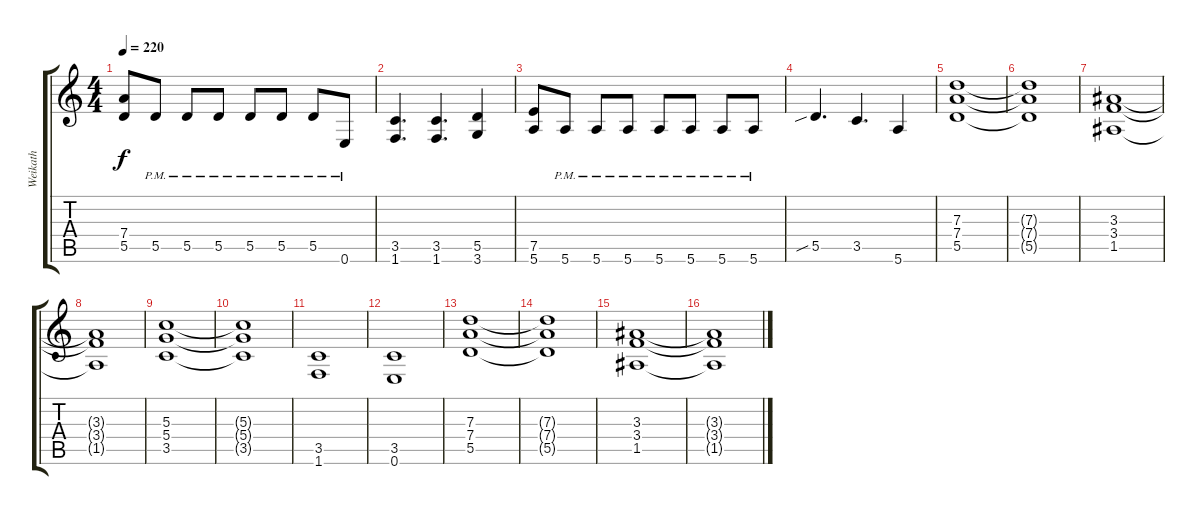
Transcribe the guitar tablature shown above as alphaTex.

\track ("Weikath" "Weikath") {instrument distortionguitar}
\staff {score tabs}
\tuning (E4 B3 G3 D3 A2 E2) {hide}
\ts (4 4)
\tempo 220
\clef g2
\ks c
(7.4 5.5).8{dy f} 5.5{pm}.8 5.5{pm}.8 5.5{pm}.8 5.5{pm}.8 5.5{pm}.8 5.5{pm}.8 0.6{pm}.8 |
(3.5 1.6).4{d} (3.5 1.6).4{d} (5.5 3.6).4 |
(7.5 5.6).8 5.6{pm}.8 5.6{pm}.8 5.6{pm}.8 5.6{pm}.8 5.6{pm}.8 5.6{pm}.8 5.6{pm}.8 |
5.5{sib}.4{d} 3.5.4{d} 5.6.4 |
(7.3 7.4 5.5).1 |
(7.3{t} 7.4{t} 5.5{t}).1 |
(3.3 3.4 1.5).1 |
(3.3{t} 3.4{t} 1.5{t}).1 |
(5.3 5.4 3.5).1 |
(5.3{t} 5.4{t} 3.5{t}).1 |
(3.5 1.6).1 |
(3.5 0.6).1 |
(7.3 7.4 5.5).1 |
(7.3{t} 7.4{t} 5.5{t}).1 |
(3.3 3.4 1.5).1 |
(3.3{t} 3.4{t} 1.5{t}).1
